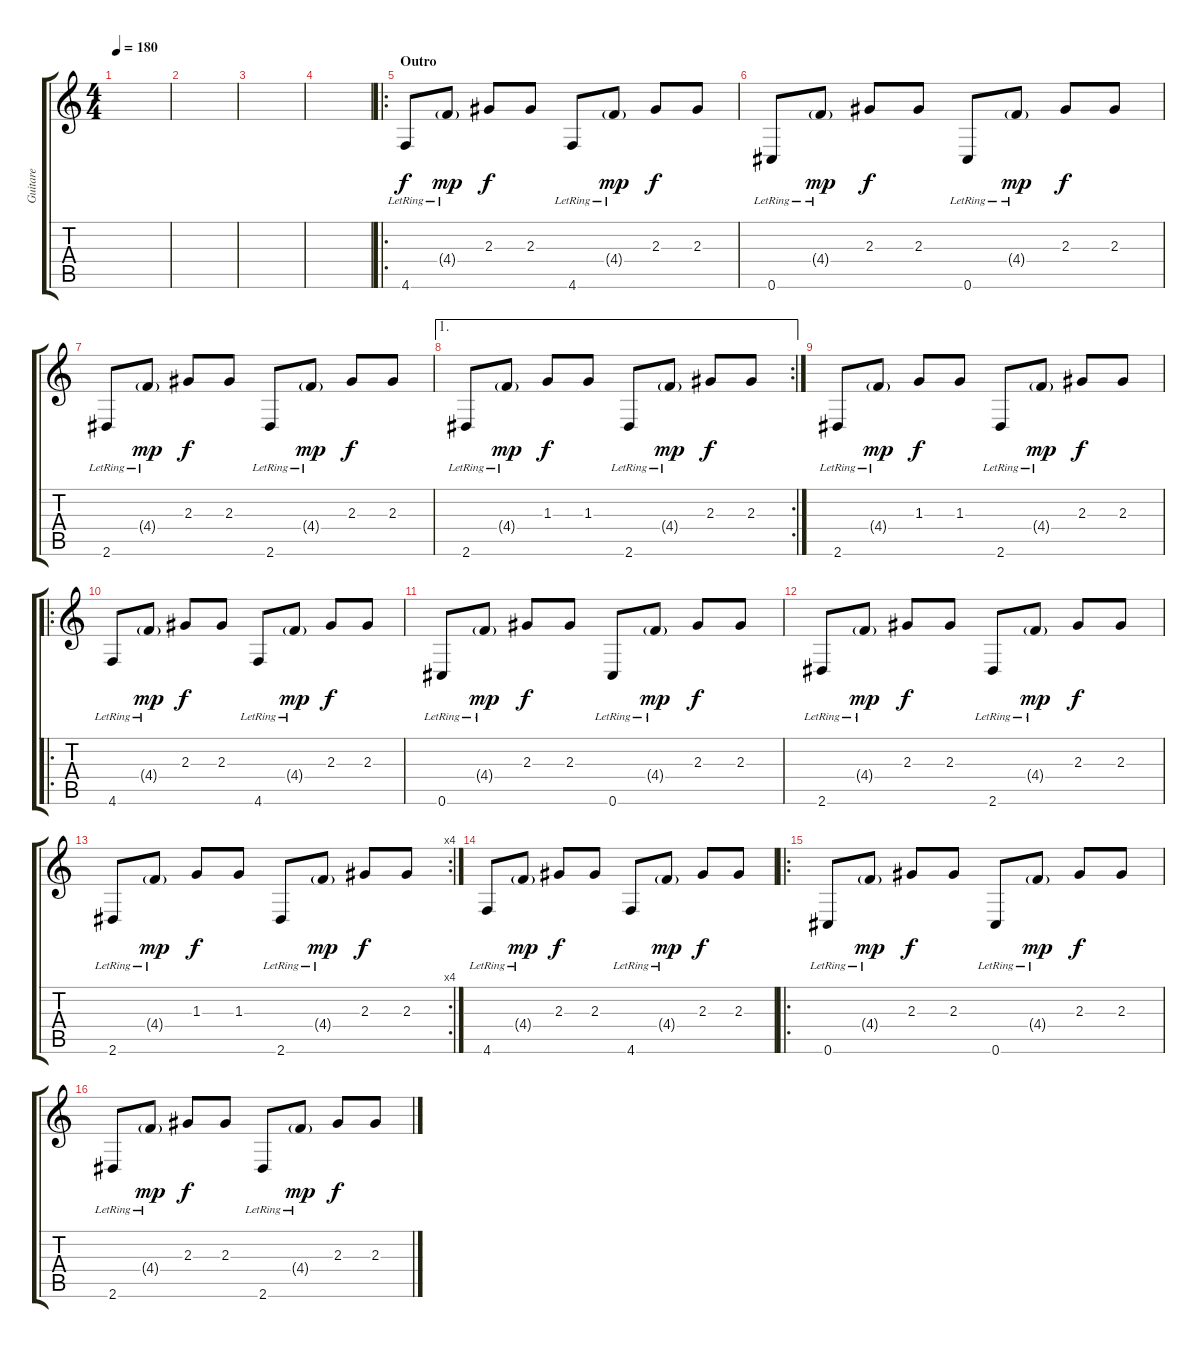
\track ("Guitare" "Guitare") {instrument distortionguitar}
\staff {score tabs}
\tuning (Eb4 Bb3 Gb3 Db3 Ab2 Db2) {hide}
\ts (4 4)
\tempo 180
\clef g2
\ks c
|
|
|
|
\ro
\section ("" "Outro")
4.6{lr}.8{instrument electricguitarjazz} 4.4{g lr}.8{dy mp} 2.3.8{dy f} 2.3.8 4.6{lr}.8 4.4{g lr}.8{dy mp} 2.3.8{dy f} 2.3.8 |
0.6{lr}.8{instrument electricguitarjazz} 4.4{g lr}.8{dy mp} 2.3.8{dy f} 2.3.8 0.6{lr}.8 4.4{g lr}.8{dy mp} 2.3.8{dy f} 2.3.8 |
2.6{lr}.8{instrument electricguitarjazz} 4.4{g lr}.8{dy mp} 2.3.8{dy f} 2.3.8 2.6{lr}.8 4.4{g lr}.8{dy mp} 2.3.8{dy f} 2.3.8 |
\ae 1
\rc 2
2.6{lr}.8{instrument electricguitarjazz} 4.4{g lr}.8{dy mp} 1.3.8{dy f} 1.3.8 2.6{lr}.8 4.4{g lr}.8{dy mp} 2.3.8{dy f} 2.3.8 |
2.6{lr}.8{instrument electricguitarjazz} 4.4{g lr}.8{dy mp} 1.3.8{dy f} 1.3.8 2.6{lr}.8 4.4{g lr}.8{dy mp} 2.3.8{dy f} 2.3.8 |
\ro
4.6{lr}.8{instrument electricguitarjazz} 4.4{g lr}.8{dy mp} 2.3.8{dy f} 2.3.8 4.6{lr}.8 4.4{g lr}.8{dy mp} 2.3.8{dy f} 2.3.8 |
0.6{lr}.8{instrument electricguitarjazz} 4.4{g lr}.8{dy mp} 2.3.8{dy f} 2.3.8 0.6{lr}.8 4.4{g lr}.8{dy mp} 2.3.8{dy f} 2.3.8 |
2.6{lr}.8{instrument electricguitarjazz} 4.4{g lr}.8{dy mp} 2.3.8{dy f} 2.3.8 2.6{lr}.8 4.4{g lr}.8{dy mp} 2.3.8{dy f} 2.3.8 |
\rc 4
2.6{lr}.8{instrument electricguitarjazz} 4.4{g lr}.8{dy mp} 1.3.8{dy f} 1.3.8 2.6{lr}.8 4.4{g lr}.8{dy mp} 2.3.8{dy f} 2.3.8 |
4.6{lr}.8{instrument electricguitarjazz} 4.4{g lr}.8{dy mp} 2.3.8{dy f} 2.3.8 4.6{lr}.8 4.4{g lr}.8{dy mp} 2.3.8{dy f} 2.3.8 |
\ro
0.6{lr}.8{instrument electricguitarjazz} 4.4{g lr}.8{dy mp} 2.3.8{dy f} 2.3.8 0.6{lr}.8 4.4{g lr}.8{dy mp} 2.3.8{dy f} 2.3.8 |
2.6{lr}.8{instrument electricguitarjazz} 4.4{g lr}.8{dy mp} 2.3.8{dy f} 2.3.8 2.6{lr}.8 4.4{g lr}.8{dy mp} 2.3.8{dy f} 2.3.8
